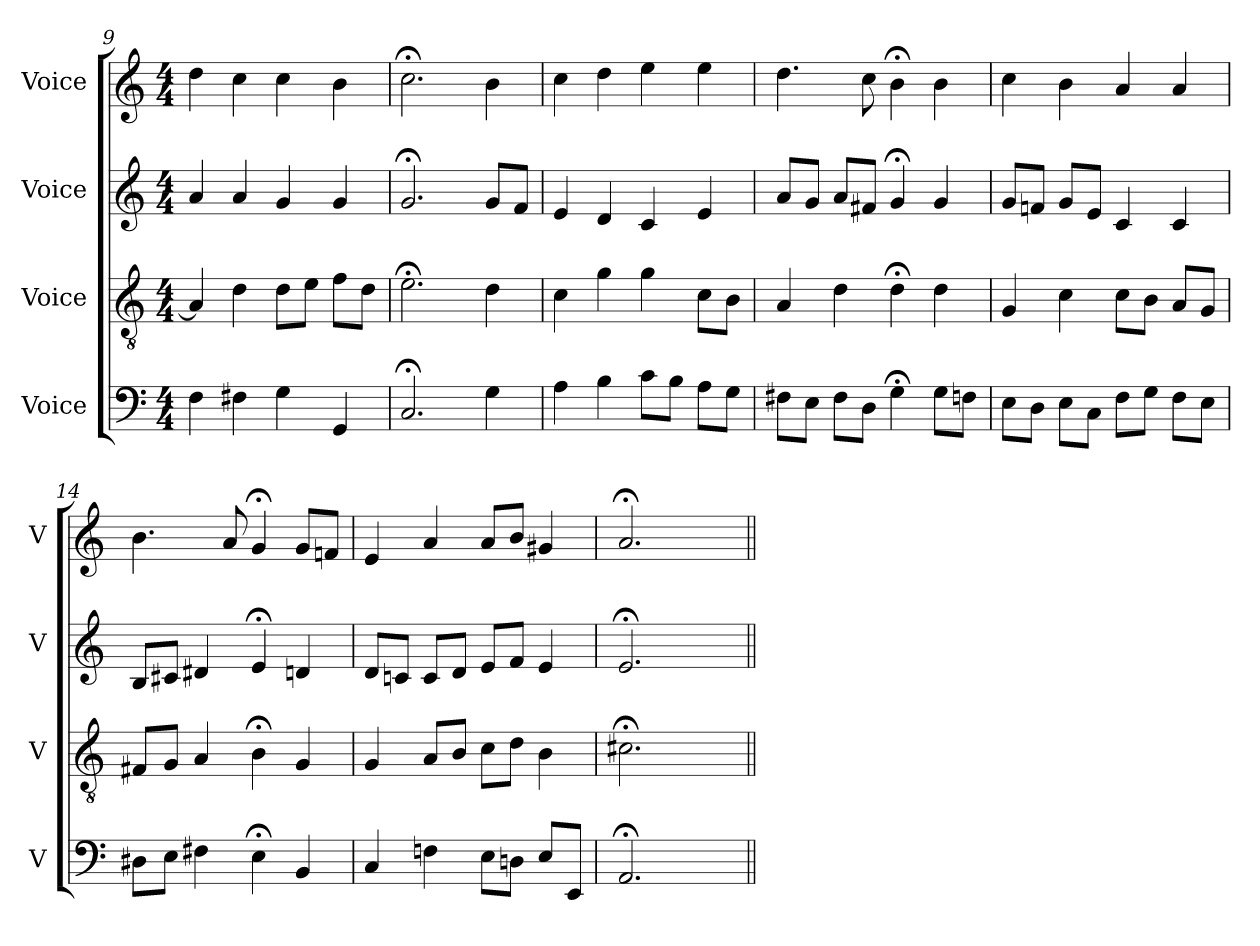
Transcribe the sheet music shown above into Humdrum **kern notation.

**kern	**kern	**kern	**kern
*part4	*part3	*part2	*part1
*staff4	*staff3	*staff2	*staff1
*I"Voice	*I"Voice	*I"Voice	*I"Voice
*I'V	*I'V	*I'V	*I'V
*clefF4	*clefGv2	*clefG2	*clefG2
*k[]	*k[]	*k[]	*k[]
*M4/4	*M4/4	*M4/4	*M4/4
=9	=9	=9	=9
4F\	4A/]	4a/	4dd\
4F#X\	4d\	4a/	4cc\
4G\	8d\L	4g/	4cc\
.	8e\J	.	.
4GG/	8f\L	4g/	4b\
.	8d\J	.	.
!!LO:LB:g=z
=10	=10	=10	=10
2.C;/	2.e;\	2.g;/	2.cc;\
4G\	4d\	8g/L	4b\
.	.	8f/J	.
=11	=11	=11	=11
4A\	4c\	4e/	4cc\
4B\	4g\	4d/	4dd\
8c\L	4g\	4c/	4ee\
8B\J	.	.	.
8A\L	8c\L	4e/	4ee\
8G\J	8B\J	.	.
=12	=12	=12	=12
8F#X\L	4A/	8a/L	4.dd\
8E\J	.	8g/J	.
8F#\L	4d\	8a/L	.
8D\J	.	8f#X/J	8cc\
4G;\	4d;\	4g;/	4b;\
8G\L	4d\	4g/	4b\
8Fn\J	.	.	.
=13	=13	=13	=13
8E\L	4G/	8g/L	4cc\
8D\J	.	8fn/J	.
8E\L	4c\	8g/L	4b\
8C\J	.	8e/J	.
8F\L	8c\L	4c/	4a/
8G\J	8B\J	.	.
8F\L	8A/L	4c/	4a/
8E\J	8G/J	.	.
=14	=14	=14	=14
8D#X\L	8F#X/L	8B/L	4.b\
8E\J	8G/J	8c#X/J	.
4F#X\	4A/	4d#X/	.
.	.	.	8a/
4E;\	4B;\	4e;/	4g;/
4BB/	4G/	4dn/	8g/L
.	.	.	8fn/J
!!LO:PB:g=z
=15	=15	=15	=15
4C/	4G/	8d/L	4e/
.	.	8cn/J	.
4Fn\	8A/L	8c/L	4a/
.	8B/J	8d/J	.
8E\L	8c\L	8e/L	8a/L
8Dn\J	8d\J	8f/J	8b/J
8E/L	4B\	4e/	4g#X/
8EE/J	.	.	.
=16	=16	=16	=16
2.AA;/	2.c#X;\	2.e;/	2.a;/
4ryy	4ryy	4ryy	4ryy
=||	=||	=||	=||
*-	*-	*-	*-
